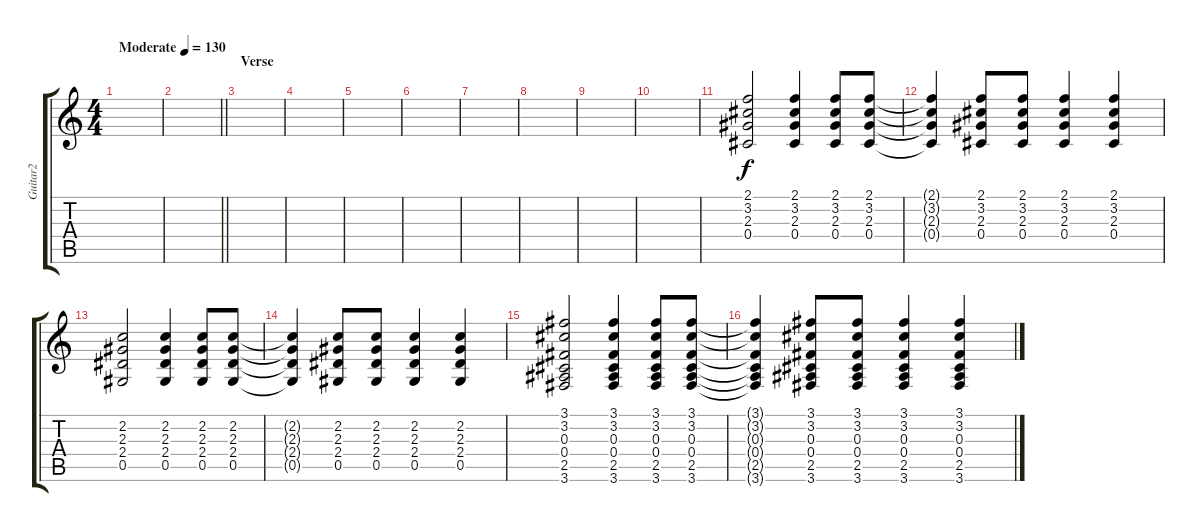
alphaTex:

\track ("Guitar2" "Guitar2") {instrument acousticguitarsteel}
\staff {score tabs}
\tuning (Eb4 Bb3 Gb3 Db3 Ab2 Eb2) {hide}
\ts (4 4)
\tempo (130 "Moderate")
\clef g2
\ks c
|
\barLineRight lightlight
|
\section ("" "Verse")
|
|
|
|
|
|
|
|
(2.1 3.2 2.3 0.4).2 (2.1 3.2 2.3 0.4).4 (2.1 3.2 2.3 0.4).8 (2.1 3.2 2.3 0.4).8 |
(2.1{t} 3.2{t} 2.3{t} 0.4{t}).4 (2.1 3.2 2.3 0.4).8 (2.1 3.2 2.3 0.4).8 (2.1 3.2 2.3 0.4).4 (2.1 3.2 2.3 0.4).4 |
(2.2 2.3 2.4 0.5).2 (2.2 2.3 2.4 0.5).4 (2.2 2.3 2.4 0.5).8 (2.2 2.3 2.4 0.5).8 |
(2.2{t} 2.3{t} 2.4{t} 0.5{t}).4 (2.2 2.3 2.4 0.5).8 (2.2 2.3 2.4 0.5).8 (2.2 2.3 2.4 0.5).4 (2.2 2.3 2.4 0.5).4 |
(3.1 3.2 0.3 0.4 2.5 3.6).2 (3.1 3.2 0.3 0.4 2.5 3.6).4 (3.1 3.2 0.3 0.4 2.5 3.6).8 (3.1 3.2 0.3 0.4 2.5 3.6).8 |
(3.1{t} 3.2{t} 0.3{t} 0.4{t} 2.5{t} 3.6{t}).4 (3.1 3.2 0.3 0.4 2.5 3.6).8 (3.1 3.2 0.3 0.4 2.5 3.6).8 (3.1 3.2 0.3 0.4 2.5 3.6).4 (3.1 3.2 0.3 0.4 2.5 3.6).4
